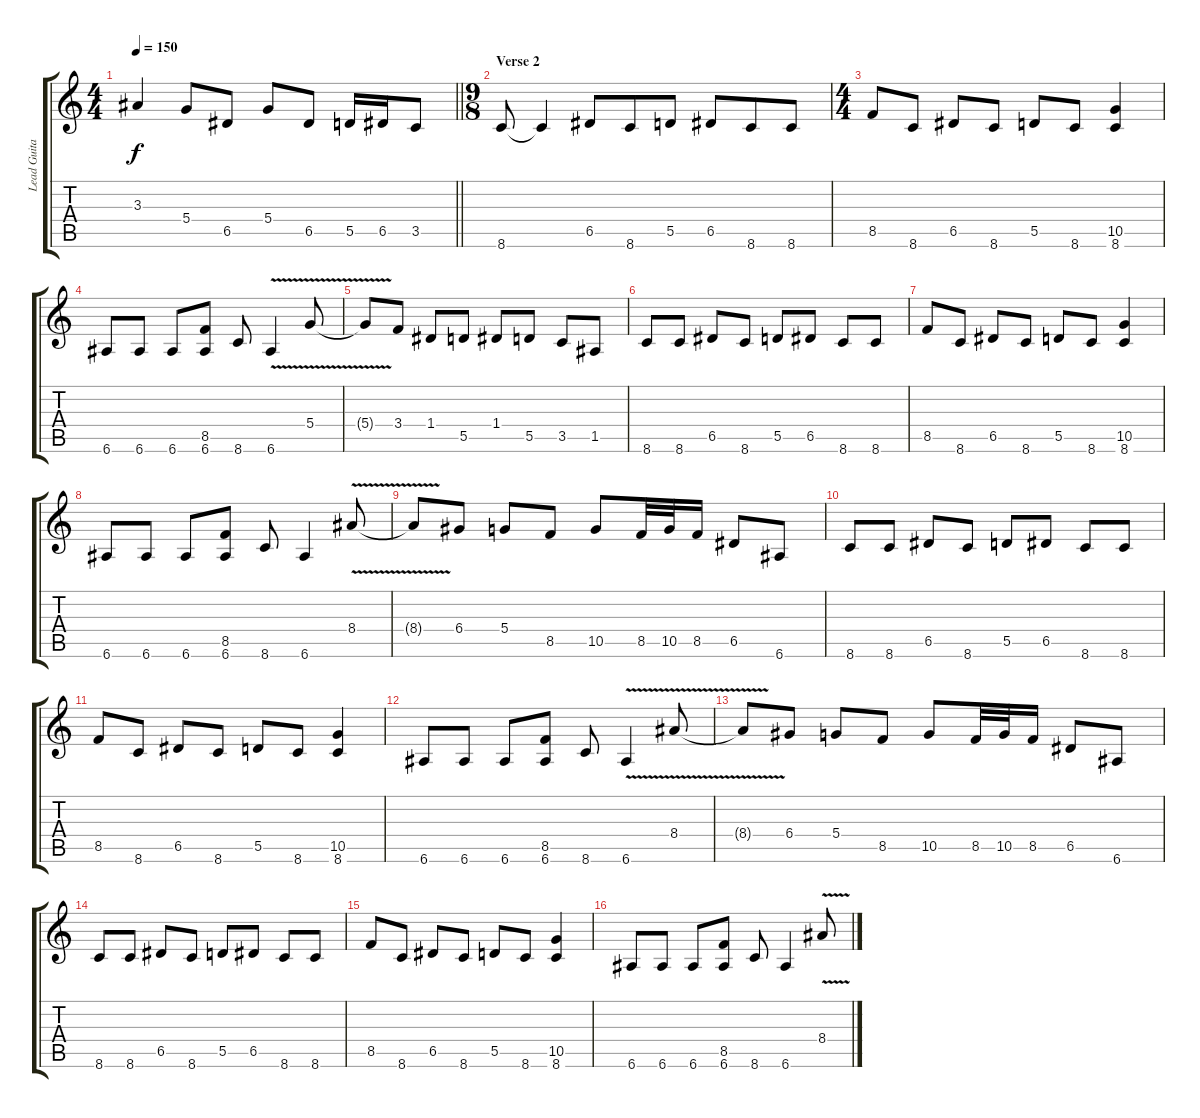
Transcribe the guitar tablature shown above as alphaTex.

\track ("Lead Guitar " "Lead Guita") {instrument distortionguitar}
\staff {score tabs}
\tuning (E4 B3 G3 D3 A2 E2) {hide}
\ts (4 4)
\tempo 150
\clef g2
\barLineRight lightlight
\ks c
3.3.4{dy f} 5.4.8 6.5.8 5.4.8 6.5.8 5.5.16 6.5.16 3.5.8 |
\ts (9 8)
\section ("" "Verse 2")
8.6.8 8.6{t}.4 6.5.8 8.6.8 5.5.8 6.5.8 8.6.8 8.6.8 |
\ts (4 4)
8.5.8 8.6.8 6.5.8 8.6.8 5.5.8 8.6.8 (10.5 8.6).4 |
6.6.8 6.6.8 6.6.8 (8.5 6.6).8 8.6.8 6.6{v}.4 5.4{v}.8 |
5.4{t}.8 3.4.8 1.4.8 5.5.8 1.4.8 5.5.8 3.5.8 1.5.8 |
8.6.8 8.6.8 6.5.8 8.6.8 5.5.8 6.5.8 8.6.8 8.6.8 |
8.5.8 8.6.8 6.5.8 8.6.8 5.5.8 8.6.8 (10.5 8.6).4 |
6.6.8 6.6.8 6.6.8 (8.5 6.6).8 8.6.8 6.6.4 8.4{v}.8 |
8.4{t}.8 6.4.8 5.4.8 8.5.8 10.5.8 8.5.32 10.5.32 8.5.16 6.5.8 6.6.8 |
8.6.8 8.6.8 6.5.8 8.6.8 5.5.8 6.5.8 8.6.8 8.6.8 |
8.5.8 8.6.8 6.5.8 8.6.8 5.5.8 8.6.8 (10.5 8.6).4 |
6.6.8 6.6.8 6.6.8 (8.5 6.6).8 8.6.8 6.6{v}.4 8.4{v}.8 |
8.4{t}.8 6.4.8 5.4.8 8.5.8 10.5.8 8.5.32 10.5.32 8.5.16 6.5.8 6.6.8 |
8.6.8 8.6.8 6.5.8 8.6.8 5.5.8 6.5.8 8.6.8 8.6.8 |
8.5.8 8.6.8 6.5.8 8.6.8 5.5.8 8.6.8 (10.5 8.6).4 |
6.6.8 6.6.8 6.6.8 (8.5 6.6).8 8.6.8 6.6.4 8.4{v}.8
